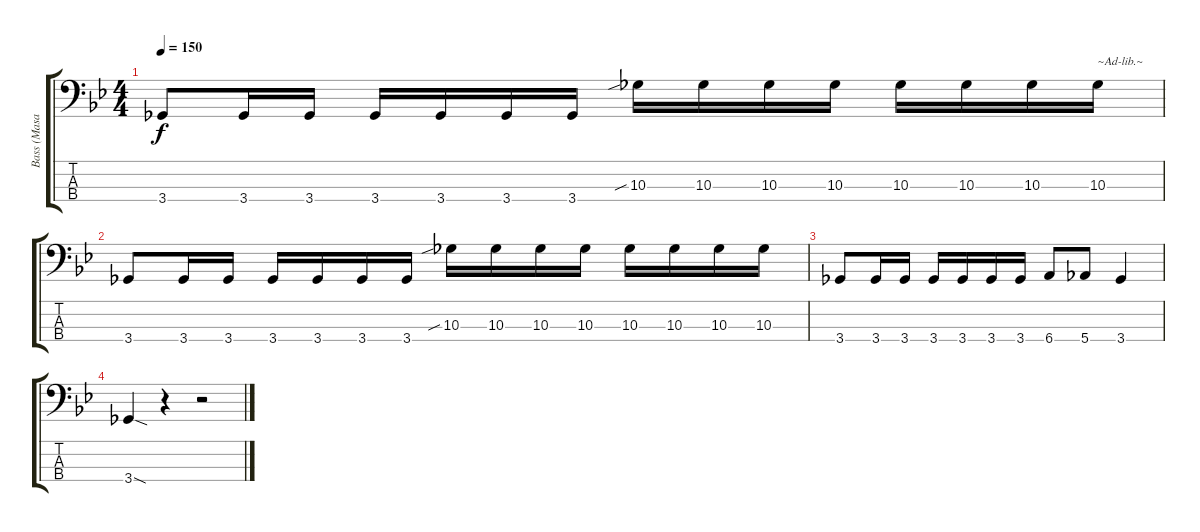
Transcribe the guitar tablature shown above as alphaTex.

\track ("Bass (Masaki)" "Bass (Masa") {instrument electricbassfinger}
\staff {score tabs}
\tuning (Gb2 Db2 Ab1 Eb1) {hide}
\ts (4 4)
\tempo 150
\clef f4
\ks bb
3.4.8{dy f} 3.4.16 3.4.16 3.4.16 3.4.16 3.4.16 3.4.16 10.3{sib}.16 10.3.16 10.3.16 10.3.16 10.3.16 10.3.16 10.3.16 10.3.16{txt "~Ad-lib.~"} |
3.4.8 3.4.16 3.4.16 3.4.16 3.4.16 3.4.16 3.4.16 10.3{sib}.16 10.3.16 10.3.16 10.3.16 10.3.16 10.3.16 10.3.16 10.3.16 |
3.4.8 3.4.16 3.4.16 3.4.16 3.4.16 3.4.16 3.4.16 6.4.8 5.4.8 3.4.4 |
3.4{sod}.4 r.4 r.2
